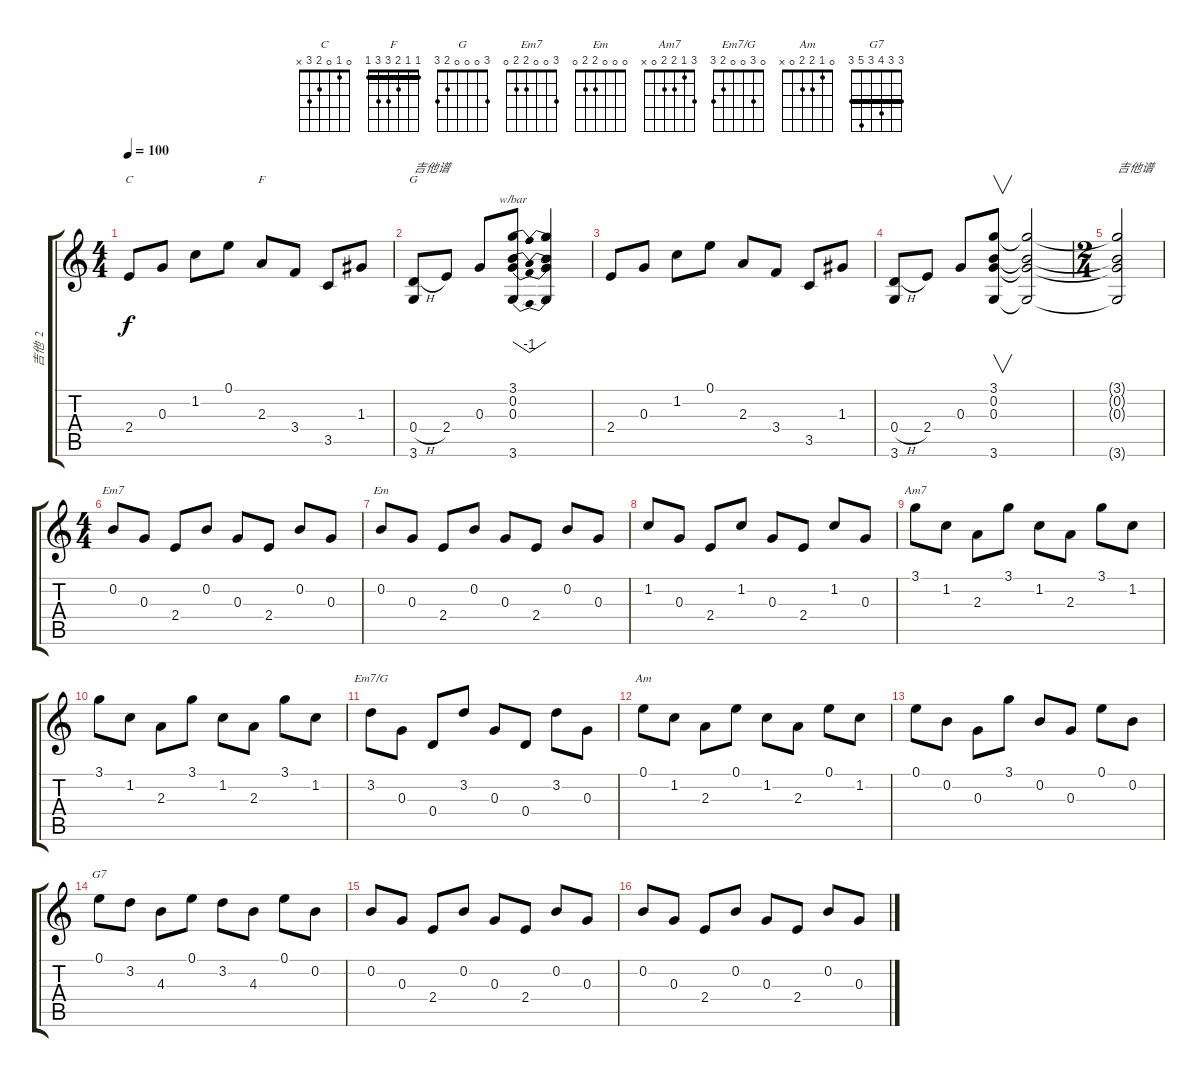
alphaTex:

\track ("吉他  2" "吉他  2") {instrument electricguitarjazz}
\staff {score tabs}
\tuning (E4 B3 G3 D3 A2 E2) {hide}
\chord ("C" 0 1 0 2 3 x)
\chord ("F" 1 1 2 3 3 1) {barre 1}
\chord ("G" 3 0 0 0 2 3)
\chord ("Em7" 3 0 0 2 2 0)
\chord ("Em" 0 0 0 2 2 0)
\chord ("Am7" 3 1 2 2 0 x)
\chord ("Em7/G" 0 3 0 0 2 3)
\chord ("Am" 0 1 2 2 0 x)
\chord ("G7" 3 3 4 3 5 3) {barre 3}
\ts (4 4)
\tempo 100
\clef g2
\ks c
2.4.8{ch "C" dy f instrument electricguitarjazz} 0.3.8 1.2.8 0.1.8 2.3.8{ch "F"} 3.4.8 3.5.8 1.3.8 |
(0.4{h} 3.6).8{ch "G" txt "吉他谱"} 2.4.8 0.3.8 (3.1 0.2 0.3 3.6).8{tbe (dip default 0 0 30 -4 60 0)} (3.1{t} 0.2{t} 0.3{t} 3.6{t}).2 |
2.4.8 0.3.8 1.2.8 0.1.8 2.3.8 3.4.8 3.5.8 1.3.8 |
(0.4{h} 3.6).8 2.4.8 0.3.8 (3.1 0.2 0.3 3.6).8{v} (3.1{t} 0.2{t} 0.3{t} 3.6{t}).2 |
\ts (2 4)
(3.1{t} 0.2{t} 0.3{t} 3.6{t}).2{txt "吉他谱"} |
\ts (4 4)
0.2.8{ch "Em7"} 0.3.8 2.4.8 0.2.8 0.3.8 2.4.8 0.2.8 0.3.8 |
0.2.8{ch "Em"} 0.3.8 2.4.8 0.2.8 0.3.8 2.4.8 0.2.8 0.3.8 |
1.2.8 0.3.8 2.4.8 1.2.8 0.3.8 2.4.8 1.2.8 0.3.8 |
3.1.8{ch "Am7"} 1.2.8 2.3.8 3.1.8 1.2.8 2.3.8 3.1.8 1.2.8 |
3.1.8 1.2.8 2.3.8 3.1.8 1.2.8 2.3.8 3.1.8 1.2.8 |
3.2.8{ch "Em7/G"} 0.3.8 0.4.8 3.2.8 0.3.8 0.4.8 3.2.8 0.3.8 |
0.1.8{ch "Am"} 1.2.8 2.3.8 0.1.8 1.2.8 2.3.8 0.1.8 1.2.8 |
0.1.8 0.2.8 0.3.8 3.1.8 0.2.8 0.3.8 0.1.8 0.2.8 |
0.1.8{ch "G7"} 3.2.8 4.3.8 0.1.8 3.2.8 4.3.8 0.1.8 0.2.8 |
0.2.8 0.3.8 2.4.8 0.2.8 0.3.8 2.4.8 0.2.8 0.3.8 |
0.2.8 0.3.8 2.4.8 0.2.8 0.3.8 2.4.8 0.2.8 0.3.8
